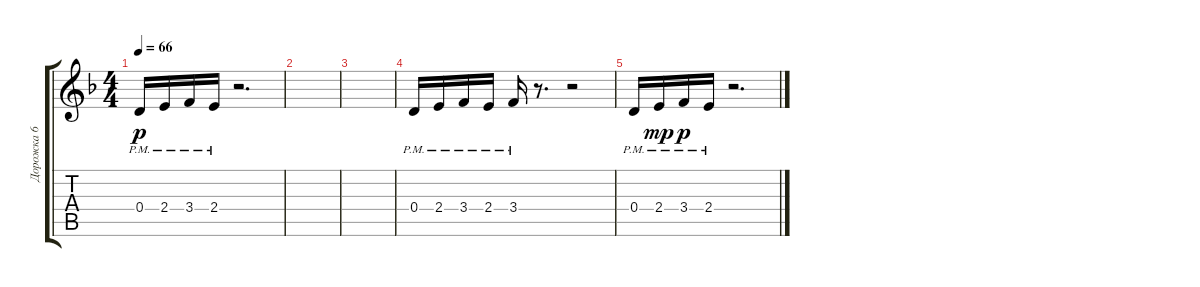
\track ("Дорожка 6" "Дорожка 6") {instrument acousticguitarnylon}
\staff {score tabs}
\tuning (E4 B3 G3 D3 A2 E2) {hide}
\ts (4 4)
\tempo 66
\clef g2
\ks dminor
0.4{pm}.16{dy p} 2.4{pm}.16 3.4{pm}.16 2.4{pm}.16 r.2{d} |
|
|
0.4{pm}.16 2.4{pm}.16 3.4{pm}.16 2.4{pm}.16 3.4{pm}.16 r.8{d} r.2 |
0.4{pm}.16 2.4{pm}.16{dy mp} 3.4{pm}.16{dy p} 2.4{pm}.16 r.2{d}
